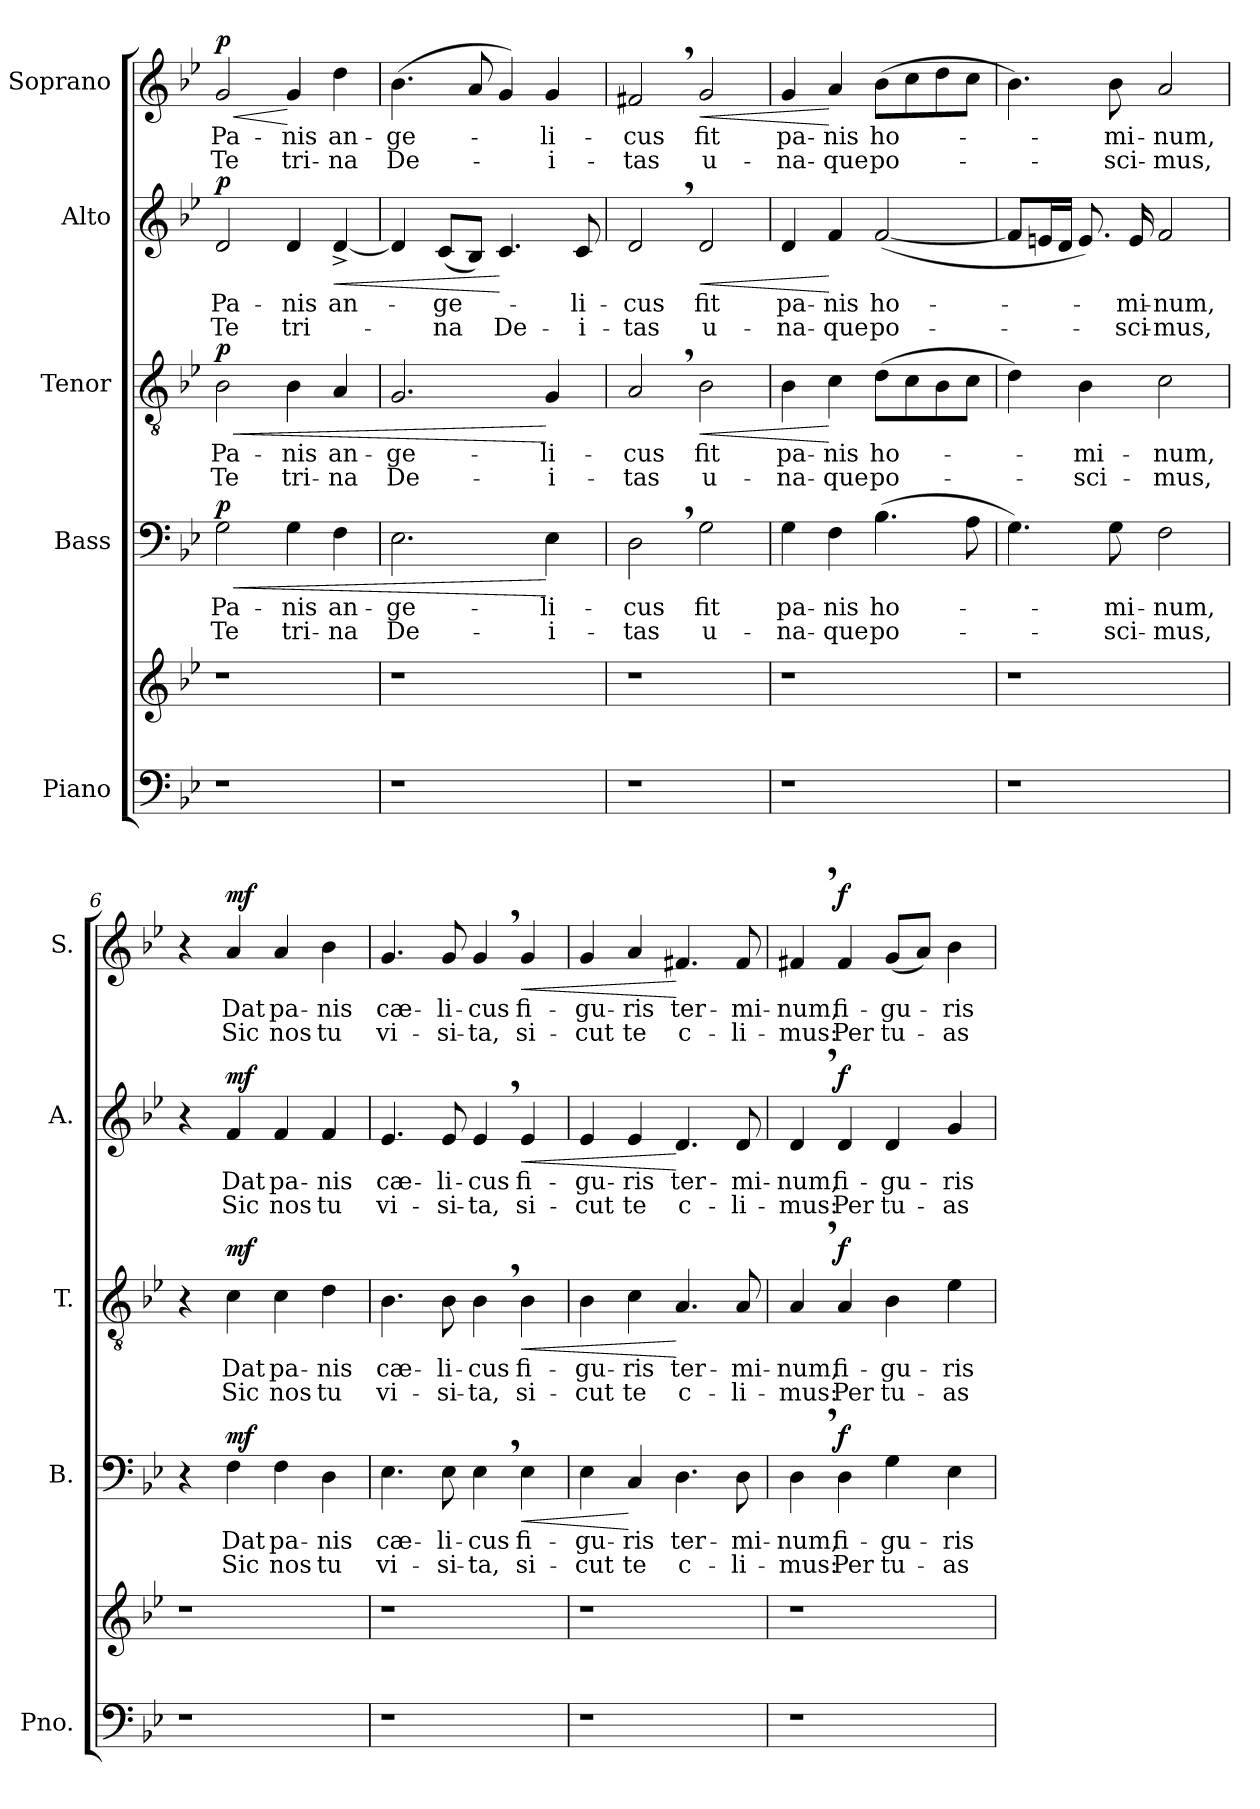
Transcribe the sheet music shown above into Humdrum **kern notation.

**kern	**kern	**kern	**text	**text	**dynam	**kern	**text	**text	**dynam	**kern	**text	**text	**dynam	**kern	**text	**text	**dynam
*part5	*part5	*part4	*part4	*part4	*part4	*part3	*part3	*part3	*part3	*part2	*part2	*part2	*part2	*part1	*part1	*part1	*part1
*staff6	*staff5	*staff4	*staff4	*staff4	*staff4	*staff3	*staff3	*staff3	*staff3	*staff2	*staff2	*staff2	*staff2	*staff1	*staff1	*staff1	*staff1
*I"Piano	*	*I"Bass	*	*	*	*I"Tenor	*	*	*	*I"Alto	*	*	*	*I"Soprano	*	*	*
*I'Pno.	*	*I'B.	*	*	*	*I'T.	*	*	*	*I'A.	*	*	*	*I'S.	*	*	*
*clefF4	*clefG2	*clefF4	*	*	*	*clefGv2	*	*	*	*clefG2	*	*	*	*clefG2	*	*	*
*k[b-e-]	*k[b-e-]	*k[b-e-]	*	*	*	*k[b-e-]	*	*	*	*k[b-e-]	*	*	*	*k[b-e-]	*	*	*
*g:	*g:	*g:	*	*	*	*g:	*	*	*	*g:	*	*	*	*g:	*	*	*
=1	=1	=1	=1	=1	=1	=1	=1	=1	=1	=1	=1	=1	=1	=1	=1	=1	=1
!	!	!	!	!	!LO:HP:b	!	!	!	!LO:HP:b	!	!	!	!	!	!	!	!LO:HP:b
!	!	!	!	!	!LO:DY:n=1:a	!	!	!	!LO:DY:n=1:a	!	!	!	!LO:DY:a	!	!	!	!LO:DY:n=1:a
1r	1r	2G\	Pa-	Te	< p	2B-\	Pa-	Te	< p	2d/	Pa-	Te	p	2g/	Pa-	Te	< p
.	.	4G\	-nis	tri-	.	4B-\	-nis	tri-	.	4d/	-nis	tri-	.	4g/	-nis	tri-	[
!	!	!	!	!	!	!	!	!	!	!	!	!	!LO:HP:b	!	!	!	!
.	.	4F\	an-	-na	.	4A/	an-	-na	.	[4d^>/	an-	.	<	4dd\	an-	-na	.
=2	=2	=2	=2	=2	=2	=2	=2	=2	=2	=2	=2	=2	=2	=2	=2	=2	=2
1r	1r	2.E-\	-ge-	De-	.	2.G/	-ge-	De-	.	4d/]	.	.	.	(4.b-\	-ge-	De-	.
.	.	.	.	.	.	.	.	.	.	(>8c/L	-ge-	-na	.	.	.	.	.
.	.	.	.	.	.	.	.	.	.	8B-/J)	.	.	.	8a/	.	.	.
.	.	.	.	.	.	.	.	.	.	4.c/	.	De-	[	4g/)	.	.	.
.	.	4E-\	-li-	-i-	[	4G/	-li-	-i-	[	.	.	.	.	4g/	-li-	-i-	.
.	.	.	.	.	.	.	.	.	.	8c/	-li-	-i-	.	.	.	.	.
=3	=3	=3	=3	=3	=3	=3	=3	=3	=3	=3	=3	=3	=3	=3	=3	=3	=3
1r	1r	2D,>\	-cus	-tas	.	2A,>/	-cus	-tas	.	2d,>/	-cus	-tas	.	2f#X,>/	-cus	-tas	.
!	!	!	!	!	!	!	!	!	!LO:HP:b	!	!	!	!LO:HP:b	!	!	!	!LO:HP:b
.	.	2G\	fit	u-	.	2B-\	fit	u-	<	2d/	fit	u-	<	2g/	fit	u-	<
=4	=4	=4	=4	=4	=4	=4	=4	=4	=4	=4	=4	=4	=4	=4	=4	=4	=4
1r	1r	4G\	pa-	-na-	.	4B-\	pa-	-na-	.	4d/	pa-	-na-	.	4g/	pa-	-na-	.
.	.	4F\	-nis	-que	.	4c\	-nis	-que	[	4f/	-nis	-que	[	4a/	-nis	-que	[
.	.	(4.B-\	ho-	po-	.	(8d\L	ho-	po-	.	([2f/	ho-	po-	.	(8b-\L	ho-	po-	.
.	.	.	.	.	.	8c\	.	.	.	.	.	.	.	8cc\	.	.	.
.	.	.	.	.	.	8B-\	.	.	.	.	.	.	.	8dd\	.	.	.
.	.	8A\	.	.	.	8c\J	.	.	.	.	.	.	.	8cc\J	.	.	.
=5	=5	=5	=5	=5	=5	=5	=5	=5	=5	=5	=5	=5	=5	=5	=5	=5	=5
1r	1r	4.G\)	.	.	.	4d\)	.	.	.	8f/L]	.	.	.	4.b-\)	.	.	.
.	.	.	.	.	.	.	.	.	.	16en/L	.	.	.	.	.	.	.
.	.	.	.	.	.	.	.	.	.	16d/JJ	.	.	.	.	.	.	.
.	.	.	.	.	.	4B-\	-mi-	-sci-	.	8.e/)	.	.	.	.	.	.	.
.	.	8G\	-mi-	-sci-	.	.	.	.	.	.	.	.	.	8b-\	-mi-	-sci-	.
.	.	.	.	.	.	.	.	.	.	16e/	-mi-	-sci-	.	.	.	.	.
.	.	2F\	-num,	-mus,	.	2c\	-num,	-mus,	.	2f/	-num,	-mus,	.	2a/	-num,	-mus,	.
=6	=6	=6	=6	=6	=6	=6	=6	=6	=6	=6	=6	=6	=6	=6	=6	=6	=6
1r	1r	4r	.	.	.	4r	.	.	.	4r	.	.	.	4r	.	.	.
!	!	!	!	!	!LO:DY:a	!	!	!	!LO:DY:a	!	!	!	!LO:DY:a	!	!	!	!LO:DY:a
.	.	4F\	Dat	Sic	mf	4c\	Dat	Sic	mf	4f/	Dat	Sic	mf	4a/	Dat	Sic	mf
.	.	4F\	pa-	nos	.	4c\	pa-	nos	.	4f/	pa-	nos	.	4a/	pa-	nos	.
.	.	4D\	-nis	tu	.	4d\	-nis	tu	.	4f/	-nis	tu	.	4b-\	-nis	tu	.
=7	=7	=7	=7	=7	=7	=7	=7	=7	=7	=7	=7	=7	=7	=7	=7	=7	=7
1r	1r	4.E-\	cæ-	vi-	.	4.B-\	cæ-	vi-	.	4.e-/	cæ-	vi-	.	4.g/	cæ-	vi-	.
.	.	8E-\	-li-	-si-	.	8B-\	-li-	-si-	.	8e-/	-li-	-si-	.	8g/	-li-	-si-	.
.	.	4E-,>\	-cus	-ta,	.	4B-,>\	-cus	-ta,	.	4e-,>/	-cus	-ta,	.	4g,>/	-cus	-ta,	.
!	!	!	!	!	!LO:HP:b	!	!	!	!LO:HP:b	!	!	!	!LO:HP:b	!	!	!	!LO:HP:b
.	.	4E-\	fi-	si-	<	4B-\	fi-	si-	<	4e-/	fi-	si-	<	4g/	fi-	si-	<
=8	=8	=8	=8	=8	=8	=8	=8	=8	=8	=8	=8	=8	=8	=8	=8	=8	=8
1r	1r	4E-\	-gu-	-cut	.	4B-\	-gu-	-cut	.	4e-/	-gu-	-cut	.	4g/	-gu-	-cut	.
.	.	4C/	-ris	te	[	4c\	-ris	te	.	4e-/	-ris	te	.	4a/	-ris	te	.
.	.	4.D\	ter-	c-	.	4.A/	ter-	c-	[	4.d/	ter-	c-	[	4.f#X/	ter-	c-	[
.	.	8D\	-mi-	-li-	.	8A/	-mi-	-li-	.	8d/	-mi-	-li-	.	8f#/	-mi-	-li-	.
=9	=9	=9	=9	=9	=9	=9	=9	=9	=9	=9	=9	=9	=9	=9	=9	=9	=9
1r	1r	4D,>\	-num,	-mus:	.	4A,>/	-num,	-mus:	.	4d,>/	-num,	-mus:	.	4f#X,>/	-num,	-mus:	.
!	!	!	!	!	!LO:DY:a	!	!	!	!LO:DY:a	!	!	!	!LO:DY:a	!	!	!	!LO:DY:a
.	.	4D\	fi-	Per	f	4A/	fi-	Per	f	4d/	fi-	Per	f	4f#/	fi-	Per	f
.	.	4G\	-gu-	tu-	.	4B-\	-gu-	tu-	.	4d/	-gu-	tu-	.	(8g/L	-gu-	tu-	.
.	.	.	.	.	.	.	.	.	.	.	.	.	.	8a/J)	.	.	.
.	.	4E-\	-ris	-as	.	4e-\	-ris	-as	.	4g/	-ris	-as	.	4b-\	-ris	-as	.
=	=	=	=	=	=	=	=	=	=	=	=	=	=	=	=	=	=
*-	*-	*-	*-	*-	*-	*-	*-	*-	*-	*-	*-	*-	*-	*-	*-	*-	*-
